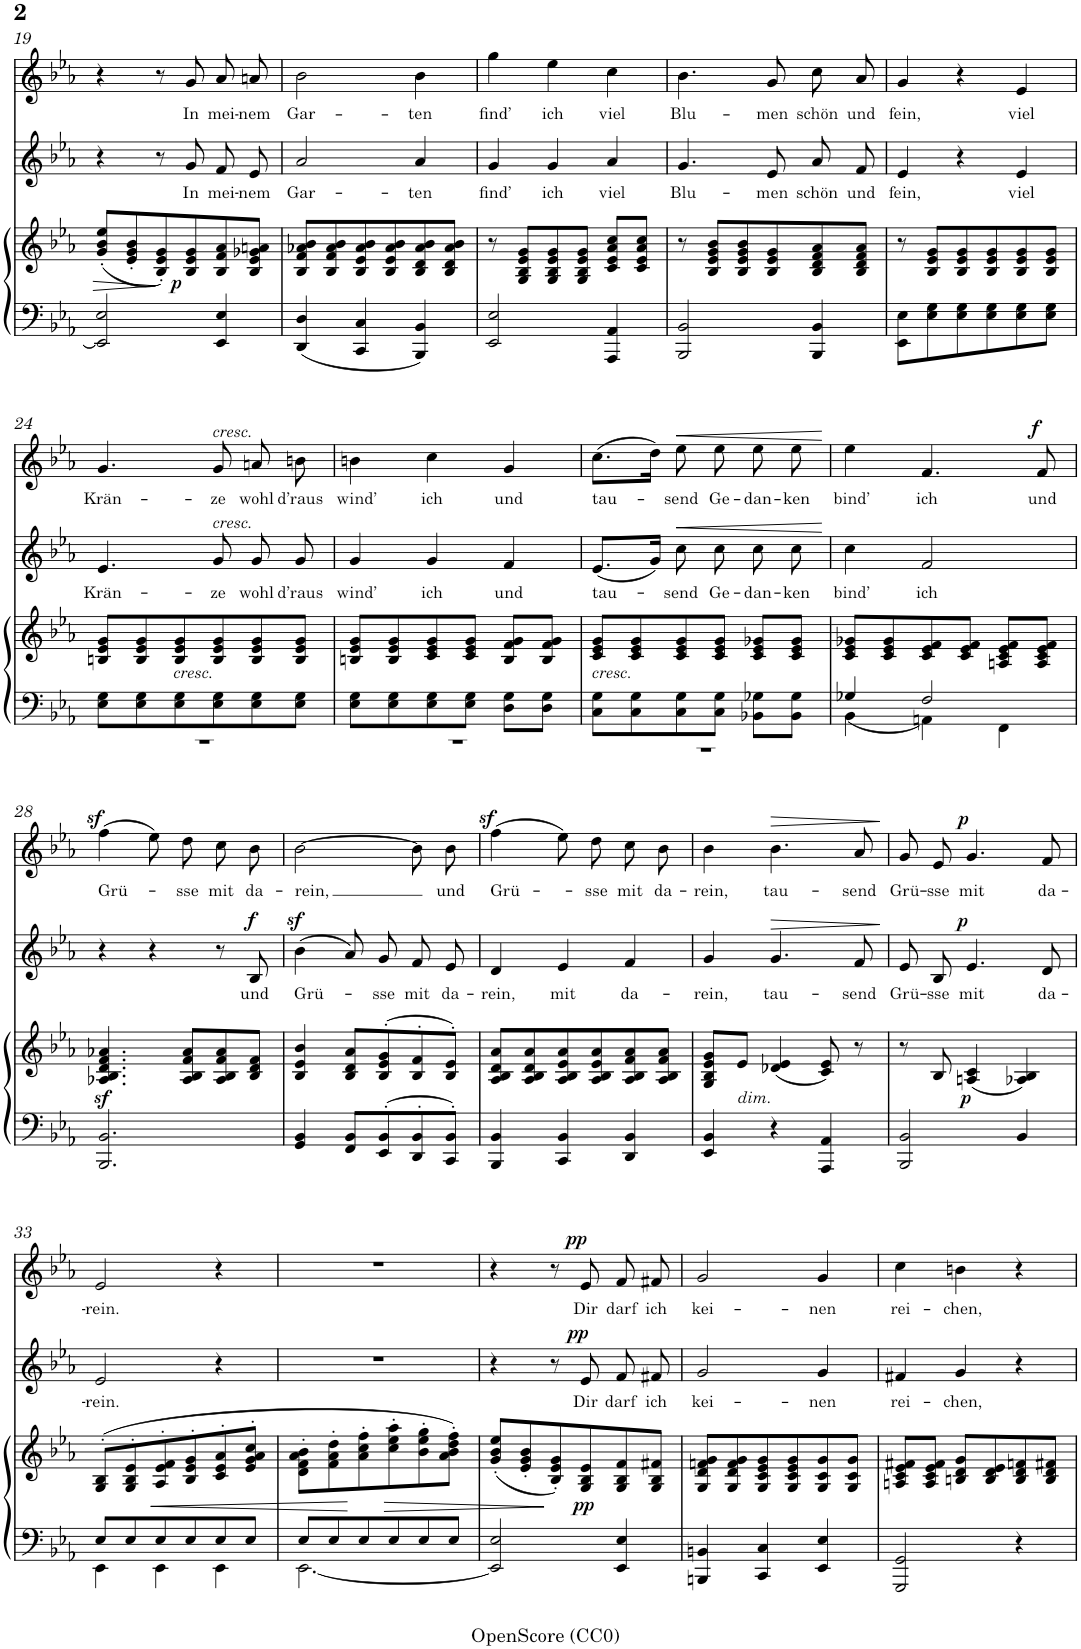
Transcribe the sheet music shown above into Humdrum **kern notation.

**kern	**kern	**dynam	**kern	**text	**dynam	**kern	**text	**dynam
*part3	*part3	*part3	*part2	*part2	*part2	*part1	*part1	*part1
*staff4	*staff3	*staff3/4	*staff2	*staff2	*staff2	*staff1	*staff1	*staff1
*I"Piano	*	*	*I"Soprano II.	*	*	*I"Soprano I.	*	*
*I'Pno	*	*	*	*	*	*	*	*
!!LO:PB:g=z
*clefF4	*clefG2	*	*clefG2	*	*	*clefG2	*	*
*k[b-e-a-]	*k[b-e-a-]	*	*k[b-e-a-]	*	*	*k[b-e-a-]	*	*
*M3/4	*M3/4	*	*M3/4	*	*	*M3/4	*	*
=19	=19	=19	=19	=19	=19	=19	=19	=19
2EE-/] 2E-/	(8g/' 8b-/' 8ee-/'L	.	4r	.	.	4r	.	.
.	8e-/' 8g/' 8b-/'	.	.	.	.	.	.	.
.	8B-/' 8e-/' 8g/')	.	8r	.	.	8r	.	.
!	!	!LO:DY:b	!	!LO:LY:b	!	!	!LO:LY:b	!
.	8B-/ 8e-/ 8g/	p	8g/	In	.	8g/	In	.
!	!	!	!	!LO:LY:b	!	!	!LO:LY:b	!
4EE-/ 4E-/	8B-/ 8f/ 8a-/	.	8f/	mei-	.	8a-/	mei-	.
!	!	!	!	!LO:LY:b	!	!	!LO:LY:b	!
.	8B-/ 8e-/ 8g-X/ 8an/J	.	8e-/	-nem	.	8an/	-nem	.
=20	=20	=20	=20	=20	=20	=20	=20	=20
!	!	!	!	!LO:LY:b	!	!	!LO:LY:b	!
4DD/ 4D/	8B-/ 8f/ 8a-X/ 8b-/L	.	2a-/	Gar-	.	2b-\	Gar-	.
.	8B-/ 8f/ 8a-/ 8b-/	.	.	.	.	.	.	.
4CC/ 4C/	8B-/ 8e-/ 8a-/ 8b-/	.	.	.	.	.	.	.
.	8B-/ 8e-/ 8a-/ 8b-/	.	.	.	.	.	.	.
!	!	!	!	!LO:LY:b	!	!	!LO:LY:b	!
4BBB-/ 4BB-/	8B-/ 8d/ 8a-/ 8b-/	.	4a-/	-ten	.	4b-\	-ten	.
.	8B-/ 8d/ 8a-/ 8b-/J	.	.	.	.	.	.	.
=21	=21	=21	=21	=21	=21	=21	=21	=21
!	!	!	!	!LO:LY:b	!	!	!LO:LY:b	!
2EE-/ 2E-/	8r	.	4g/	find’	.	4gg\	find’	.
.	8G/ 8B-/ 8e-/ 8g/L	.	.	.	.	.	.	.
!	!	!	!	!LO:LY:b	!	!	!LO:LY:b	!
.	8G/ 8B-/ 8e-/ 8g/	.	4g/	ich	.	4ee-\	ich	.
.	8G/ 8B-/ 8e-/ 8g/J	.	.	.	.	.	.	.
!	!	!	!	!LO:LY:b	!	!	!LO:LY:b	!
4AAA-/ 4AA-/	8c/ 8e-/ 8a-/ 8cc/L	.	4a-/	viel	.	4cc\	viel	.
.	8c/ 8e-/ 8a-/ 8cc/J	.	.	.	.	.	.	.
=22	=22	=22	=22	=22	=22	=22	=22	=22
!	!	!	!	!LO:LY:b	!	!	!LO:LY:b	!
2BBB-/ 2BB-/	8r	.	4.g/	Blu-	.	4.b-\	Blu-	.
.	8B-/ 8e-/ 8g/ 8b-/L	.	.	.	.	.	.	.
.	8B-/ 8e-/ 8g/ 8b-/	.	.	.	.	.	.	.
!	!	!	!	!LO:LY:b	!	!	!LO:LY:b	!
.	8B-/ 8e-/ 8g/	.	8e-/	-men	.	8g/	-men	.
!	!	!	!	!LO:LY:b	!	!	!LO:LY:b	!
4BBB-/ 4BB-/	8B-/ 8d/ 8f/ 8a-/	.	8a-/	schön	.	8cc\	schön	.
!	!	!	!	!LO:LY:b	!	!	!LO:LY:b	!
.	8B-/ 8d/ 8f/ 8a-/J	.	8f/	und	.	8a-/	und	.
=23	=23	=23	=23	=23	=23	=23	=23	=23
!	!	!	!	!LO:LY:b	!	!	!LO:LY:b	!
8EE-\ 8E-\L	8r	.	4e-/	fein,	.	4g/	fein,	.
8E-\ 8G\	8B-/ 8e-/ 8g/L	.	.	.	.	.	.	.
8E-\ 8G\	8B-/ 8e-/ 8g/	.	4r	.	.	4r	.	.
8E-\ 8G\	8B-/ 8e-/ 8g/	.	.	.	.	.	.	.
!	!	!	!	!LO:LY:b	!	!	!LO:LY:b	!
8E-\ 8G\	8B-/ 8e-/ 8g/	.	4e-/	viel	.	4e-/	viel	.
8E-\ 8G\J	8B-/ 8e-/ 8g/J	.	.	.	.	.	.	.
!!LO:LB:g=z
=24	=24	=24	=24	=24	=24	=24	=24	=24
*^	*	*	*	*	*	*	*	*
!	!	!	!	!	!LO:LY:b	!	!	!LO:LY:b	!
8E-\ 8G\L	2.r	8Bn/ 8e-/ 8g/L	.	4.e-/	Krän-	.	4.g/	Krän-	.
8E-\ 8G\	.	8B/ 8e-/ 8g/	.	.	.	.	.	.	.
!	!	!LO:TX:b:i:t=cresc.	!	!	!	!	!	!	!
8E-\ 8G\	.	8B/ 8e-/ 8g/	.	.	.	.	.	.	.
!	!	!	!	!	!	!	!LO:TX:a:i:t=cresc.	!	!
!	!	!	!	!LO:TX:a:i:t=cresc.	!	!	!	!	!
!	!	!	!	!	!LO:LY:b	!	!	!LO:LY:b	!
8E-\ 8G\	.	8B/ 8e-/ 8g/	.	8g/	-ze	.	8g/	-ze	.
!	!	!	!	!	!LO:LY:b	!	!	!LO:LY:b	!
8E-\ 8G\	.	8B/ 8e-/ 8g/	.	8g/	wohl	.	8an/	wohl	.
!	!	!	!	!	!LO:LY:b	!	!	!LO:LY:b	!
8E-\ 8G\J	.	8B/ 8e-/ 8g/J	.	8g/	d’raus	.	8bn\	d’raus	.
=25	=25	=25	=25	=25	=25	=25	=25	=25	=25
!	!	!	!	!	!LO:LY:b	!	!	!LO:LY:b	!
8E-\ 8G\L	2.r	8Bn/ 8e-/ 8g/L	.	4g/	wind’	.	4bn\	wind’	.
8E-\ 8G\	.	8B/ 8e-/ 8g/	.	.	.	.	.	.	.
!	!	!	!	!	!LO:LY:b	!	!	!LO:LY:b	!
8E-\ 8G\	.	8c/ 8e-/ 8g/	.	4g/	ich	.	4cc\	ich	.
8E-\ 8G\J	.	8c/ 8e-/ 8g/J	.	.	.	.	.	.	.
!	!	!	!	!	!LO:LY:b	!	!	!LO:LY:b	!
8D\ 8G\L	.	8B/ 8f/ 8g/L	.	4f/	und	.	4g/	und	.
8D\ 8G\J	.	8B/ 8f/ 8g/J	.	.	.	.	.	.	.
=26	=26	=26	=26	=26	=26	=26	=26	=26	=26
!	!	!LO:TX:b:i:t=cresc.	!	!	!	!	!	!	!
!	!	!	!	!	!LO:LY:b	!	!	!LO:LY:b	!
8C\ 8G\L	2.r	8c/ 8e-/ 8g/L	.	(8.e-/L	tau-	.	(8.cc\L	tau-	.
8C\ 8G\	.	8c/ 8e-/ 8g/	.	.	.	.	.	.	.
.	.	.	.	16g/Jk)	.	.	16dd\Jk)	.	.
!	!	!	!	!	!LO:LY:b	!LO:HP:b	!	!LO:LY:b	!LO:HP:b
8C\ 8G\	.	8c/ 8e-/ 8g/	.	8cc\	-send	<	8ee-\	-send	<
!	!	!	!	!	!LO:LY:b	!	!	!LO:LY:b	!
8C\ 8G\J	.	8c/ 8e-/ 8g/J	.	8cc\	Ge-	.	8ee-\	Ge-	.
!	!	!	!	!	!LO:LY:b	!	!	!LO:LY:b	!
8BB-X\ 8G-X\L	.	8c/ 8e-/ 8g-X/L	.	8cc\	-dan-	.	8ee-\	-dan-	.
!	!	!	!	!	!LO:LY:b	!	!	!LO:LY:b	!
8BB-\ 8G-\J	.	8c/ 8e-/ 8g-/J	.	8cc\	-ken	.	8ee-\	-ken	.
*v	*v	*	*	*	*	*	*	*	*
.	.	.	.	.	[	.	.	[
=27	=27	=27	=27	=27	=27	=27	=27	=27
*^	*	*	*	*	*	*	*	*
!	!	!	!	!	!LO:LY:b	!	!	!LO:LY:b	!
4G-X/	4BB-\	8c/ 8e-/ 8g-X/L	.	4cc\	bind’	.	4ee-\	bind’	.
.	.	8c/ 8e-/ 8g-/	.	.	.	.	.	.	.
!	!	!	!	!	!LO:LY:b	!	!	!LO:LY:b	!
2F/	4AAn\	8c/ 8e-/ 8f/	.	2f/	ich	.	4.f/	ich	.
.	.	8c/ 8e-/ 8f/J	.	.	.	.	.	.	.
.	4FF\	8An/ 8c/ 8e-/ 8f/L	.	.	.	.	.	.	.
!	!	!	!	!	!	!	!	!LO:LY:b	!LO:DY:a
.	.	8A/ 8c/ 8e-/ 8f/J	.	.	.	.	8f/	und	f
*v	*v	*	*	*	*	*	*	*	*
!!LO:LB:g=z
=28	=28	=28	=28	=28	=28	=28	=28	=28
!	!	!	!	!	!	!	!LO:LY:b	!
2.BBB-/z> 2.BB-/z>	4.A-X/ 4.B-/ 4.d/ 4.f/ 4.a-X/	.	4r	.	.	(4ffz>\	Grü-	.
.	.	.	4r	.	.	8ee-\)	.	.
!	!	!	!	!	!	!	!LO:LY:b	!
.	8A-/ 8B-/ 8f/ 8a-/L	.	.	.	.	8dd\	-sse	.
!	!	!	!	!	!	!	!LO:LY:b	!
.	8A-/ 8B-/ 8f/ 8a-/	.	8r	.	.	8cc\	mit	.
!	!	!	!	!LO:LY:b	!LO:DY:a	!	!LO:LY:b	!
.	8B-/ 8d/ 8f/J	.	8B-/	und	f	8b-\	da-	.
=29	=29	=29	=29	=29	=29	=29	=29	=29
!	!	!	!	!LO:LY:b	!	!	!LO:LY:b	!
4GG/ 4BB-/	4B-/ 4e-/ 4b-/	.	(4b-z>\	Grü-	.	[2b-\	-rein,	.
8FF/ 8BB-/L	8B-/ 8d/ 8a-/L	.	8a-/)	.	.	.	.	.
!	!	!	!	!LO:LY:b	!	!	!	!
8EE-/'> 8BB-/'>	(>8B-/'> 8e-/'> 8g/'>	.	8g/	-sse	.	.	.	.
!	!	!	!	!LO:LY:b	!	!	!	!
8DD/'> 8BB-/'>	8B-/'> 8f/'>	.	8f/	mit	.	8b-\]	.	.
!	!	!	!	!LO:LY:b	!	!	!LO:LY:b	!
8CC/'> 8BB-/'>J	8B-/'> 8e-/'>J)	.	8e-/	da-	.	8b-\	und	.
=30	=30	=30	=30	=30	=30	=30	=30	=30
!	!	!	!	!LO:LY:b	!	!	!LO:LY:b	!
4BBB-/ 4BB-/	8A-/ 8B-/ 8d/ 8a-/L	.	4d/	-rein,	.	(4ffz>\	Grü-	.
.	8A-/ 8B-/ 8d/ 8a-/	.	.	.	.	.	.	.
!	!	!	!	!LO:LY:b	!	!	!	!
4CC/ 4BB-/	8A-/ 8B-/ 8e-/ 8a-/	.	4e-/	mit	.	8ee-\)	.	.
!	!	!	!	!	!	!	!LO:LY:b	!
.	8A-/ 8B-/ 8e-/ 8a-/	.	.	.	.	8dd\	-sse	.
!	!	!	!	!LO:LY:b	!	!	!LO:LY:b	!
4DD/ 4BB-/	8A-/ 8B-/ 8f/ 8a-/	.	4f/	da-	.	8cc\	mit	.
!	!	!	!	!	!	!	!LO:LY:b	!
.	8A-/ 8B-/ 8f/ 8a-/J	.	.	.	.	8b-\	da-	.
=31	=31	=31	=31	=31	=31	=31	=31	=31
!	!	!	!	!LO:LY:b	!	!	!LO:LY:b	!
4EE-/ 4BB-/	8G/ 8B-/ 8e-/ 8g/L	.	4g/	-rein,	.	4b-\	rein,	.
!	!LO:TX:b:i:t=dim.	!	!	!	!	!	!	!
.	8e-/J	.	.	.	.	.	.	.
!	!	!	!	!LO:LY:b	!LO:HP:b	!	!LO:LY:b	!LO:HP:b
4r	(4d-X/ 4e-/	.	4.g/	tau-	>	4.b-\	tau-	>
4AAA-/ 4AA-/	8c/ 8e-/)	.	.	.	.	.	.	.
!	!	!	!	!LO:LY:b	!	!	!LO:LY:b	!
.	8r	.	8f/	-send	.	8a-/	-send	.
.	.	.	.	.	]	.	.	]
=32	=32	=32	=32	=32	=32	=32	=32	=32
!	!	!	!	!LO:LY:b	!	!	!LO:LY:b	!
2BBB-/ 2BB-/	8r	.	8e-/	Grü-	.	8g/	Grü-	.
!	!	!	!	!LO:LY:b	!	!	!LO:LY:b	!
.	8B-/	.	8B-/	-sse	.	8e-/	-sse	.
!	!	!LO:DY:b	!	!LO:LY:b	!LO:DY:a	!	!LO:LY:b	!LO:DY:a
.	(4An/ 4c/	p	4.e-/	mit	p	4.g/	mit	p
4BB-/	4A-X/ 4B-/)	.	.	.	.	.	.	.
!	!	!	!	!LO:LY:b	!	!	!LO:LY:b	!
.	.	.	8d/	da-	.	8f/	da-	.
!!LO:LB:g=z
=33	=33	=33	=33	=33	=33	=33	=33	=33
*^	*	*	*	*	*	*	*	*
!	!	!	!	!	!LO:LY:b	!	!	!LO:LY:b	!
8E-/L	4EE-\	(8G/'> 8B-/'>L	.	2e-/	-rein.	.	2e-/	-rein.	.
8E-/	.	8G/'> 8B-/'> 8e-/'>	.	.	.	.	.	.	.
!	!	!	!LO:HP:b	!	!	!	!	!	!
8E-/	4EE-\	8A-/'> 8e-/'> 8f/'>	<	.	.	.	.	.	.
8E-/	.	8B-/'> 8e-/'> 8g/'>	.	.	.	.	.	.	.
8E-/	4EE-\	8c/'> 8e-/'> 8a-/'>	.	4r	.	.	4r	.	.
8E-/J	.	8e-/'> 8g/'> 8a-/'> 8cc/'>J	.	.	.	.	.	.	.
=34	=34	=34	=34	=34	=34	=34	=34	=34	=34
8E-/L	[2.EE-\	8d\' 8f\' 8a-\' 8b-\'L	.	2.r	.	.	2.r	.	.
8E-/	.	8f\' 8a-\' 8dd\'	.	.	.	.	.	.	.
8E-/	.	8a-\' 8cc\' 8ff\'	[	.	.	.	.	.	.
!	!	!	!LO:HP:b	!	!	!	!	!	!
8E-/	.	8cc\' 8ee-\' 8aa-\'	>	.	.	.	.	.	.
8E-/	.	8b-\' 8ee-\' 8gg\'	.	.	.	.	.	.	.
8E-/J	.	8a-\' 8b-\' 8dd\' 8ff\'J)	.	.	.	.	.	.	.
*v	*v	*	*	*	*	*	*	*	*
=35	=35	=35	=35	=35	=35	=35	=35	=35
2EE-/] 2E-/	(8g/' 8b-/' 8ee-/'L	.	4r	.	.	4r	.	.
.	8e-/' 8g/' 8b-/'	.	.	.	.	.	.	.
.	8B-/' 8e-/' 8g/')	.	8r	.	.	8r	.	.
!	!	!LO:DY:n=1:b	!	!LO:LY:b	!LO:DY:a	!	!LO:LY:b	!LO:DY:a
.	8G/ 8B-/ 8e-/	] pp	8e-/	Dir	pp	8e-/	Dir	pp
!	!	!	!	!LO:LY:b	!	!	!LO:LY:b	!
4EE-/ 4E-/	8G/ 8B-/ 8f/	.	8f/	darf	.	8f/	darf	.
!	!	!	!	!LO:LY:b	!	!	!LO:LY:b	!
.	8G/ 8B-/ 8f#X/J	.	8f#X/	ich	.	8f#X/	ich	.
=36	=36	=36	=36	=36	=36	=36	=36	=36
!	!	!	!	!LO:LY:b	!	!	!LO:LY:b	!
4BBBn/ 4BBn/	8G/ 8d/ 8fn/ 8g/L	.	2g/	kei-	.	2g/	kei-	.
.	8G/ 8d/ 8f/ 8g/	.	.	.	.	.	.	.
4CC/ 4C/	8G/ 8c/ 8e-/ 8g/	.	.	.	.	.	.	.
.	8G/ 8c/ 8e-/ 8g/	.	.	.	.	.	.	.
!	!	!	!	!LO:LY:b	!	!	!LO:LY:b	!
4EE-/ 4E-/	8G/ 8c/ 8g/	.	4g/	nen	.	4g/	-nen	.
.	8G/ 8c/ 8g/J	.	.	.	.	.	.	.
=37	=37	=37	=37	=37	=37	=37	=37	=37
!	!	!	!	!LO:LY:b	!	!	!LO:LY:b	!
2GGG/ 2GG/	8An/ 8c/ 8e-/ 8f#X/L	.	4f#X/	rei-	.	4cc\	rei-	.
.	8A/ 8c/ 8e-/ 8f#/J	.	.	.	.	.	.	.
!	!	!	!	!LO:LY:b	!	!	!LO:LY:b	!
.	8Bn/ 8d/ 8g/L	.	4g/	-chen,	.	4bn\	-chen,	.
.	8B/ 8d/ 8e-/	.	.	.	.	.	.	.
4r	8B/ 8d/ 8fn/	.	4r	.	.	4r	.	.
.	8B/ 8d/ 8f#X/J	.	.	.	.	.	.	.
=	=	=	=	=	=	=	=	=
*-	*-	*-	*-	*-	*-	*-	*-	*-
